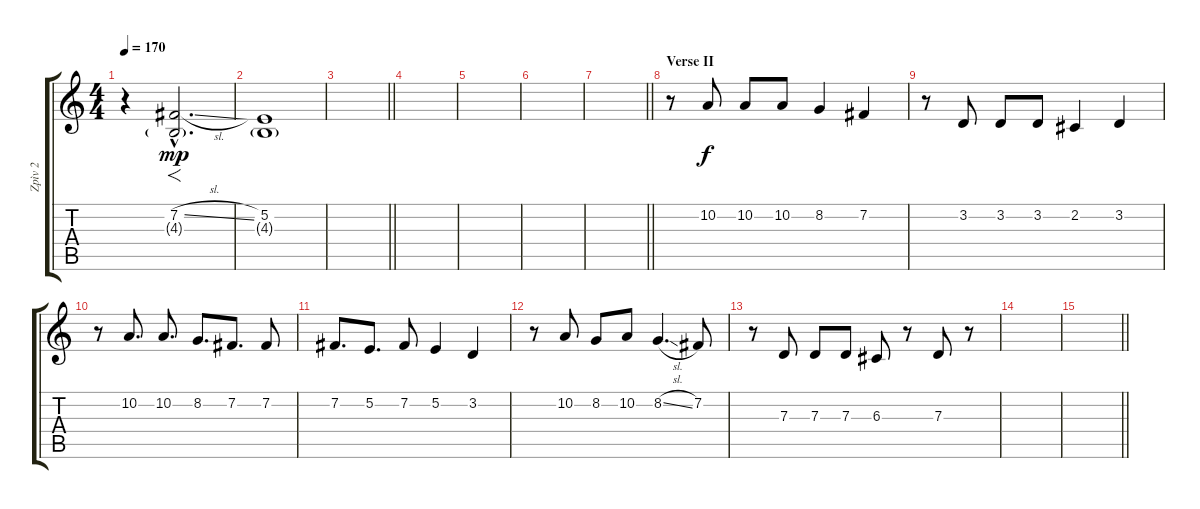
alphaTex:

\track ("Zpìv 2" "Zpìv 2") {instrument flute}
\staff {score tabs}
\tuning (E4 B3 G3 D3 A2 E2) {hide}
\ts (4 4)
\tempo 170
\clef g2
\ks c
r.4{dy mp} (7.2{sl hac} 4.3{g}).2{f d} |
(5.2 4.3{g}).1 |
\barLineRight lightlight
|
\section ("" "")
|
|
|
\barLineRight lightlight
|
\section ("" "Verse II")
r.8{volume 13 instrument flute} 10.2.8{dy f} 10.2.8 10.2.8 8.2.4 7.2.4 |
r.8 3.2.8 3.2.8 3.2.8 2.2.4 3.2.4 |
r.8 10.2.8{d} 10.2.8{d} 8.2.8{d} 7.2.8{d} 7.2.8 |
7.2.8{d} 5.2.8{d} 7.2.8 5.2.4 3.2.4 |
r.8 10.2.8 8.2.8 10.2.8 8.2{sl}.4{d} 7.2.8 |
r.8 7.3.8 7.3.8 7.3.8 6.3.8 r.8 7.3.8 r.8 |
|
\barLineRight lightlight
